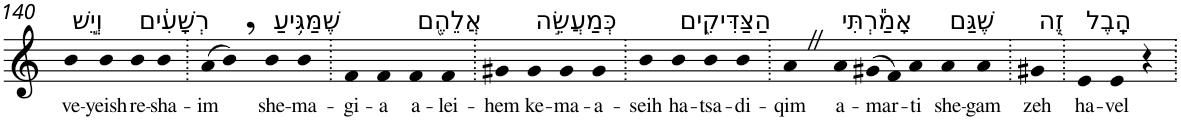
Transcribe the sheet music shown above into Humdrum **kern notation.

**kern	**text
*part1	*part1
*staff1	*staff1
*I"Piano	*
*I'Pno	*
!!LO:PB:g=z
*clefG2	*
*k[]	*
=140	=140
!LO:TX:a:t=וְיֵ֣שׁ	!
!	!LO:LY:b
4b	ve-
!	!LO:LY:b
4b	-yeish
!LO:TX:a:t=רְשָׁעִ֔ים	!
!	!LO:LY:b
4b	re-
!	!LO:LY:b
4b	-sha-
=141.	=141.
!	!LO:LY:b
(>8a	-im
8b,)	.
!LO:TX:a:t=שֶׁמַּגִּ֥יעַ	!
!	!LO:LY:b
4b	she-
!	!LO:LY:b
4b	-ma-
=142.	=142.
!	!LO:LY:b
4f	-gi-
!	!LO:LY:b
4f	-a
!LO:TX:a:t=אֲלֵהֶ֖ם	!
!	!LO:LY:b
4f	a-
!	!LO:LY:b
4f	-lei-
=143.	=143.
!	!LO:LY:b
4g#X	-hem
!LO:TX:a:t=כְּמַעֲשֵׂ֣ה	!
!	!LO:LY:b
4g#	ke-
!	!LO:LY:b
4g#	-ma-
!	!LO:LY:b
4g#	-a-
=144.	=144.
!	!LO:LY:b
4b	-seih
!LO:TX:a:t=הַצַּדִּיקִ֑ים	!
!	!LO:LY:b
4b	ha-
!	!LO:LY:b
4b	-tsa-
!	!LO:LY:b
4b	-di-
=145.	=145.
!	!LO:LY:b
4aZ	-qim
!LO:TX:a:t=אָמַ֕רְתִּי	!
!	!LO:LY:b
4a	a-
!	!LO:LY:b
(>8g#X	-mar-
8f)	.
!	!LO:LY:b
4a	-ti
!LO:TX:a:t=שֶׁגַּם	!
!	!LO:LY:b
4a	she-
!	!LO:LY:b
4a	-gam
=146.	=146.
!LO:TX:a:t=זֶ֖ה	!
!	!LO:LY:b
4g#X	zeh
=147.	=147.
!LO:TX:a:t=הָֽבֶל	!
!	!LO:LY:b
4e	ha-
!	!LO:LY:b
4e	-vel
4r	.
=.	=.
*-	*-
